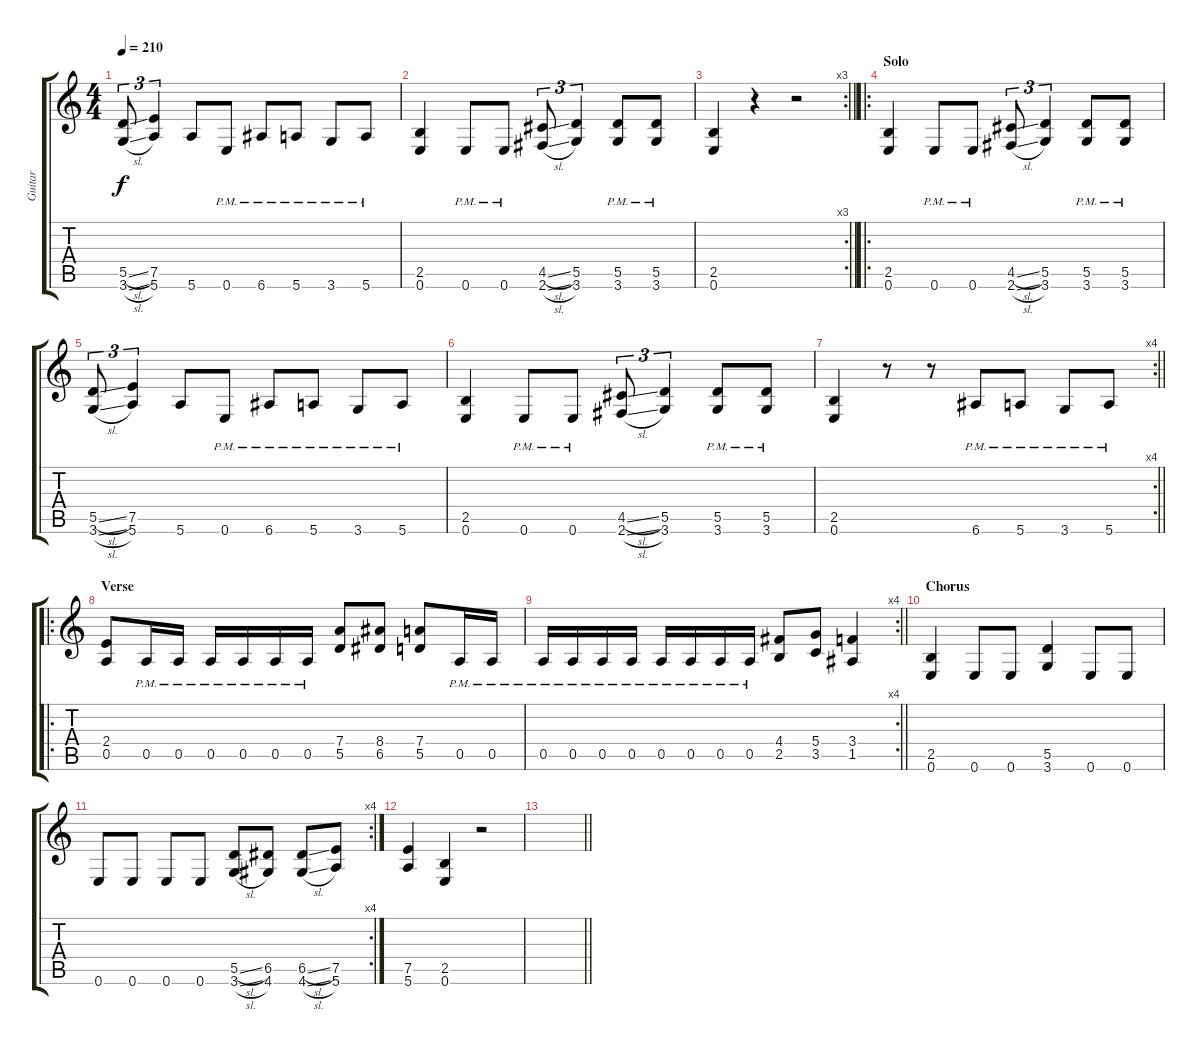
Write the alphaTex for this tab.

\track ("Guitar" "Guitar") {instrument distortionguitar}
\staff {score tabs}
\tuning (E4 B3 G3 D3 A2 E2) {hide}
\ts (4 4)
\tempo 210
\clef g2
\ks c
(5.5{sl} 3.6{sl}).8{tu (3 2) dy f} (7.5 5.6).4{tu (3 2)} 5.6.8 0.6{pm}.8 6.6{pm}.8 5.6{pm}.8 3.6{pm}.8 5.6{pm}.8 |
(2.5 0.6).4 0.6{pm}.8 0.6{pm}.8 (4.5{sl} 2.6{sl}).8{tu (3 2)} (5.5 3.6).4{tu (3 2)} (5.5{pm} 3.6{pm}).8 (5.5{pm} 3.6{pm}).8 |
\rc 3
\barLineRight lightlight
(2.5 0.6).4 r.4 r.2 |
\ro
\section ("" "Solo")
(2.5 0.6).4 0.6{pm}.8 0.6{pm}.8 (4.5{sl} 2.6{sl}).8{tu (3 2)} (5.5 3.6).4{tu (3 2)} (5.5{pm} 3.6{pm}).8 (5.5{pm} 3.6{pm}).8 |
(5.5{sl} 3.6{sl}).8{tu (3 2)} (7.5 5.6).4{tu (3 2)} 5.6.8 0.6{pm}.8 6.6{pm}.8 5.6{pm}.8 3.6{pm}.8 5.6{pm}.8 |
(2.5 0.6).4 0.6{pm}.8 0.6{pm}.8 (4.5{sl} 2.6{sl}).8{tu (3 2)} (5.5 3.6).4{tu (3 2)} (5.5{pm} 3.6{pm}).8 (5.5{pm} 3.6{pm}).8 |
\rc 4
\barLineRight lightlight
(2.5 0.6).4 r.8 r.8 6.6{pm}.8 5.6{pm}.8 3.6{pm}.8 5.6{pm}.8 |
\ro
\section ("" "Verse")
(2.4 0.5).8 0.5{pm}.16 0.5{pm}.16 0.5{pm}.16 0.5{pm}.16 0.5{pm}.16 0.5{pm}.16 (7.4 5.5).8 (8.4 6.5).8 (7.4 5.5).8 0.5{pm}.16 0.5{pm}.16 |
\rc 4
\barLineRight lightlight
0.5{pm}.16 0.5{pm}.16 0.5{pm}.16 0.5{pm}.16 0.5{pm}.16 0.5{pm}.16 0.5{pm}.16 0.5{pm}.16 (4.4 2.5).8 (5.4 3.5).8 (3.4 1.5).4 |
\section ("" "Chorus")
(2.5 0.6).4 0.6.8 0.6.8 (5.5 3.6).4 0.6.8 0.6.8 |
\rc 4
0.6.8 0.6.8 0.6.8 0.6.8 (5.5{sl} 3.6{sl}).8 (6.5 4.6).8 (6.5{sl} 4.6{sl}).8 (7.5 5.6).8 |
(7.5 5.6).4 (2.5 0.6).4 r.2 |
\barLineRight lightlight
